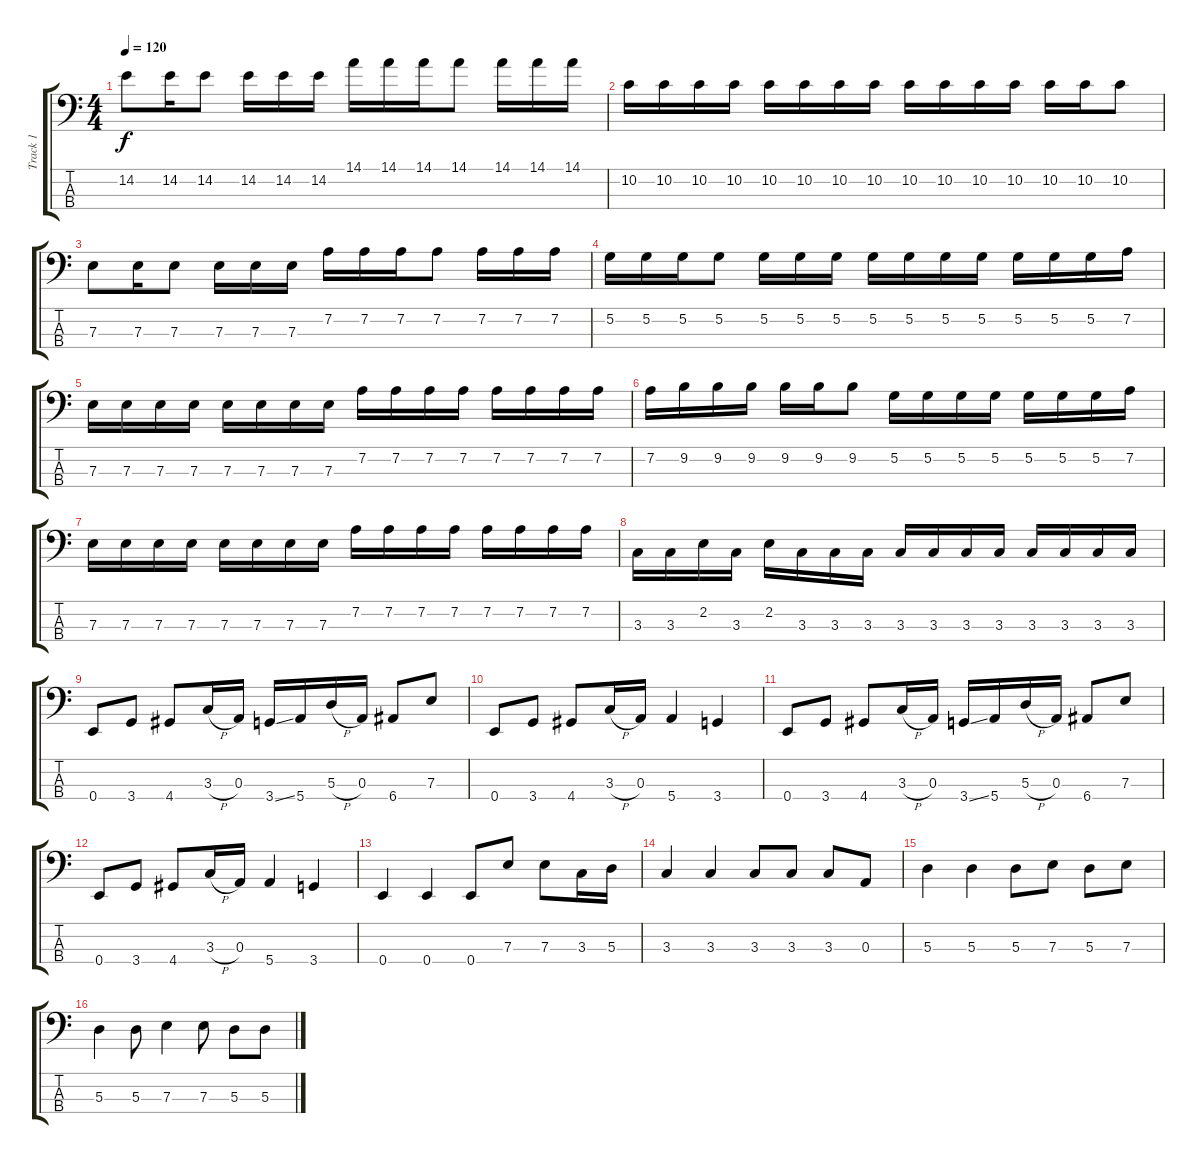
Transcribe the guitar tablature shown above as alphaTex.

\track ("Track 1" "Track 1") {instrument electricbassfinger}
\staff {score tabs}
\tuning (G2 D2 A1 E1) {hide}
\ts (4 4)
\tempo 120
\clef f4
\ks c
14.2.8{dy f} 14.2.16 14.2.8 14.2.16 14.2.16 14.2.16 14.1.16 14.1.16 14.1.16 14.1.8 14.1.16 14.1.16 14.1.16 |
10.2.16 10.2.16 10.2.16 10.2.16 10.2.16 10.2.16 10.2.16 10.2.16 10.2.16 10.2.16 10.2.16 10.2.16 10.2.16 10.2.16 10.2.8 |
7.3.8 7.3.16 7.3.8 7.3.16 7.3.16 7.3.16 7.2.16 7.2.16 7.2.16 7.2.8 7.2.16 7.2.16 7.2.16 |
5.2.16 5.2.16 5.2.16 5.2.8 5.2.16 5.2.16 5.2.16 5.2.16 5.2.16 5.2.16 5.2.16 5.2.16 5.2.16 5.2.16 7.2.16 |
7.3.16 7.3.16 7.3.16 7.3.16 7.3.16 7.3.16 7.3.16 7.3.16 7.2.16 7.2.16 7.2.16 7.2.16 7.2.16 7.2.16 7.2.16 7.2.16 |
7.2.16 9.2.16 9.2.16 9.2.16 9.2.16 9.2.16 9.2.8 5.2.16 5.2.16 5.2.16 5.2.16 5.2.16 5.2.16 5.2.16 7.2.16 |
7.3.16 7.3.16 7.3.16 7.3.16 7.3.16 7.3.16 7.3.16 7.3.16 7.2.16 7.2.16 7.2.16 7.2.16 7.2.16 7.2.16 7.2.16 7.2.16 |
3.3.16 3.3.16 2.2.16 3.3.16 2.2.16 3.3.16 3.3.16 3.3.16 3.3.16 3.3.16 3.3.16 3.3.16 3.3.16 3.3.16 3.3.16 3.3.16 |
0.4.8 3.4.8 4.4.8 3.3{h}.16 0.3.16 3.4{ss}.16 5.4.16 5.3{h}.16 0.3.16 6.4.8 7.3.8 |
0.4.8 3.4.8 4.4.8 3.3{h}.16 0.3.16 5.4.4 3.4.4 |
0.4.8 3.4.8 4.4.8 3.3{h}.16 0.3.16 3.4{ss}.16 5.4.16 5.3{h}.16 0.3.16 6.4.8 7.3.8 |
0.4.8 3.4.8 4.4.8 3.3{h}.16 0.3.16 5.4.4 3.4.4 |
0.4.4 0.4.4 0.4.8 7.3.8 7.3.8 3.3.16 5.3.16 |
3.3.4 3.3.4 3.3.8 3.3.8 3.3.8 0.3.8 |
5.3.4 5.3.4 5.3.8 7.3.8 5.3.8 7.3.8 |
5.3.4 5.3.8 7.3.4 7.3.8 5.3.8 5.3.8
